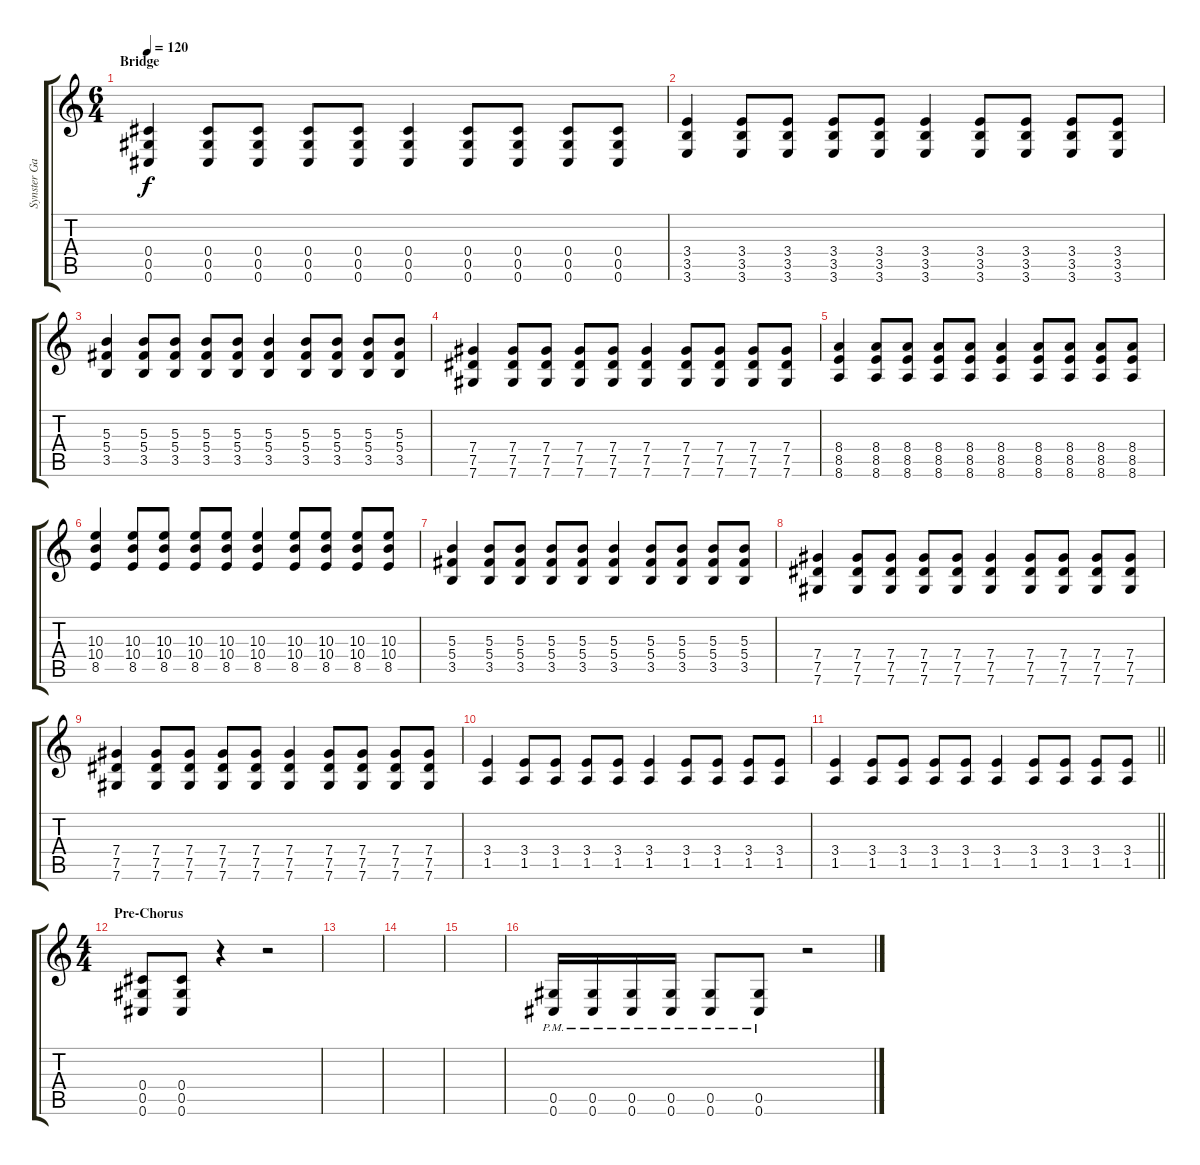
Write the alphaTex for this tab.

\track ("Synster Gates" "Synster Ga") {instrument distortionguitar}
\staff {score tabs}
\tuning (Eb4 Bb3 Gb3 Db3 Ab2 Db2) {hide}
\ts (6 4)
\section ("" "Bridge")
\tempo 120
\clef g2
\ks c
(0.4 0.5 0.6).4{dy f volume 16 balance 16 instrument distortionguitar} (0.4 0.5 0.6).8 (0.4 0.5 0.6).8 (0.4 0.5 0.6).8 (0.4 0.5 0.6).8 (0.4 0.5 0.6).4 (0.4 0.5 0.6).8 (0.4 0.5 0.6).8 (0.4 0.5 0.6).8 (0.4 0.5 0.6).8 |
(3.4 3.5 3.6).4 (3.4 3.5 3.6).8 (3.4 3.5 3.6).8 (3.4 3.5 3.6).8 (3.4 3.5 3.6).8 (3.4 3.5 3.6).4 (3.4 3.5 3.6).8 (3.4 3.5 3.6).8 (3.4 3.5 3.6).8 (3.4 3.5 3.6).8 |
(5.3 5.4 3.5).4 (5.3 5.4 3.5).8 (5.3 5.4 3.5).8 (5.3 5.4 3.5).8 (5.3 5.4 3.5).8 (5.3 5.4 3.5).4 (5.3 5.4 3.5).8 (5.3 5.4 3.5).8 (5.3 5.4 3.5).8 (5.3 5.4 3.5).8 |
(7.4 7.5 7.6).4 (7.4 7.5 7.6).8 (7.4 7.5 7.6).8 (7.4 7.5 7.6).8 (7.4 7.5 7.6).8 (7.4 7.5 7.6).4 (7.4 7.5 7.6).8 (7.4 7.5 7.6).8 (7.4 7.5 7.6).8 (7.4 7.5 7.6).8 |
(8.4 8.5 8.6).4 (8.4 8.5 8.6).8 (8.4 8.5 8.6).8 (8.4 8.5 8.6).8 (8.4 8.5 8.6).8 (8.4 8.5 8.6).4 (8.4 8.5 8.6).8 (8.4 8.5 8.6).8 (8.4 8.5 8.6).8 (8.4 8.5 8.6).8 |
(10.3 10.4 8.5).4 (10.3 10.4 8.5).8 (10.3 10.4 8.5).8 (10.3 10.4 8.5).8 (10.3 10.4 8.5).8 (10.3 10.4 8.5).4 (10.3 10.4 8.5).8 (10.3 10.4 8.5).8 (10.3 10.4 8.5).8 (10.3 10.4 8.5).8 |
(5.3 5.4 3.5).4 (5.3 5.4 3.5).8 (5.3 5.4 3.5).8 (5.3 5.4 3.5).8 (5.3 5.4 3.5).8 (5.3 5.4 3.5).4 (5.3 5.4 3.5).8 (5.3 5.4 3.5).8 (5.3 5.4 3.5).8 (5.3 5.4 3.5).8 |
(7.4 7.5 7.6).4 (7.4 7.5 7.6).8 (7.4 7.5 7.6).8 (7.4 7.5 7.6).8 (7.4 7.5 7.6).8 (7.4 7.5 7.6).4 (7.4 7.5 7.6).8 (7.4 7.5 7.6).8 (7.4 7.5 7.6).8 (7.4 7.5 7.6).8 |
(7.4 7.5 7.6).4 (7.4 7.5 7.6).8 (7.4 7.5 7.6).8 (7.4 7.5 7.6).8 (7.4 7.5 7.6).8 (7.4 7.5 7.6).4 (7.4 7.5 7.6).8 (7.4 7.5 7.6).8 (7.4 7.5 7.6).8 (7.4 7.5 7.6).8 |
(3.4 1.5).4 (3.4 1.5).8 (3.4 1.5).8 (3.4 1.5).8 (3.4 1.5).8 (3.4 1.5).4 (3.4 1.5).8 (3.4 1.5).8 (3.4 1.5).8 (3.4 1.5).8 |
\barLineRight lightlight
(3.4 1.5).4 (3.4 1.5).8 (3.4 1.5).8 (3.4 1.5).8 (3.4 1.5).8 (3.4 1.5).4 (3.4 1.5).8 (3.4 1.5).8 (3.4 1.5).8 (3.4 1.5).8 |
\ts (4 4)
\section ("" "Pre-Chorus")
(0.4 0.5 0.6).8 (0.4 0.5 0.6).8 r.4 r.2 |
|
|
|
(0.5{pm} 0.6{pm}).16 (0.5{pm} 0.6{pm}).16 (0.5{pm} 0.6{pm}).16 (0.5{pm} 0.6{pm}).16 (0.5{pm} 0.6{pm}).8 (0.5{pm} 0.6{pm}).8 r.2
